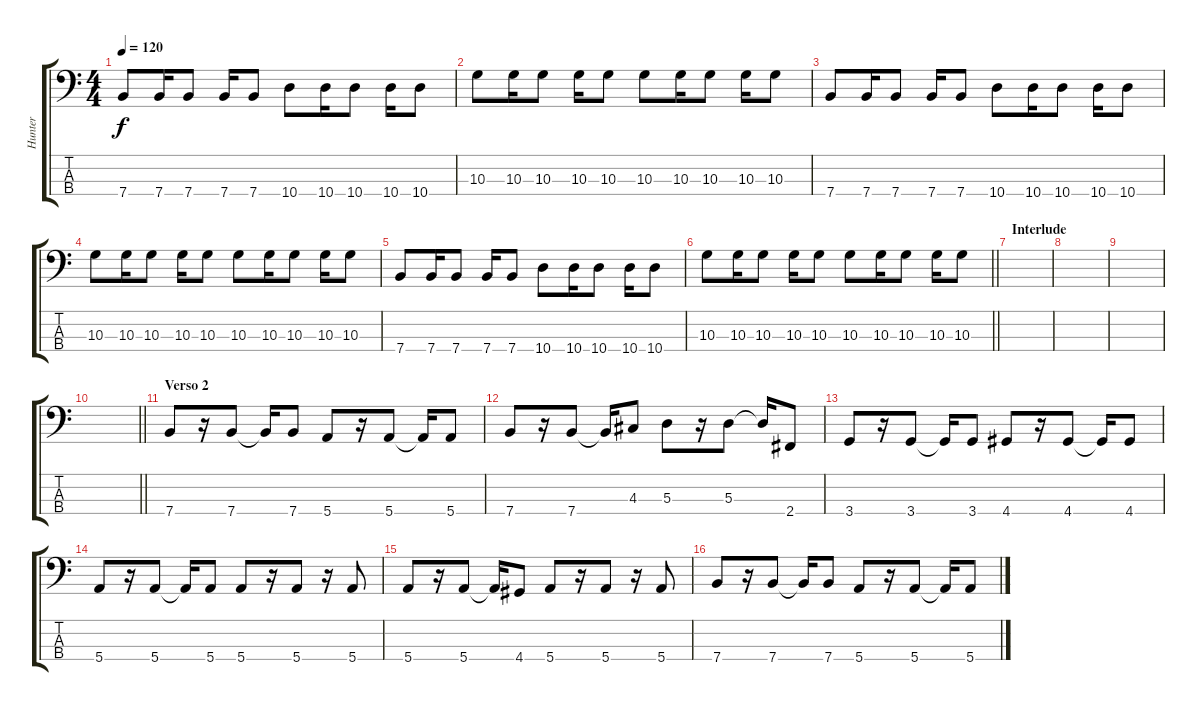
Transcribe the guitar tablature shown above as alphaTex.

\track ("Hunter" "Hunter") {instrument electricbasspick}
\staff {score tabs}
\tuning (G2 D2 A1 E1) {hide}
\ts (4 4)
\tempo 120
\clef f4
\ks c
7.4.8{dy f} 7.4.16 7.4.8 7.4.16 7.4.8 10.4.8 10.4.16 10.4.8 10.4.16 10.4.8 |
10.3.8 10.3.16 10.3.8 10.3.16 10.3.8 10.3.8 10.3.16 10.3.8 10.3.16 10.3.8 |
7.4.8 7.4.16 7.4.8 7.4.16 7.4.8 10.4.8 10.4.16 10.4.8 10.4.16 10.4.8 |
10.3.8 10.3.16 10.3.8 10.3.16 10.3.8 10.3.8 10.3.16 10.3.8 10.3.16 10.3.8 |
7.4.8 7.4.16 7.4.8 7.4.16 7.4.8 10.4.8 10.4.16 10.4.8 10.4.16 10.4.8 |
\barLineRight lightlight
10.3.8 10.3.16 10.3.8 10.3.16 10.3.8 10.3.8 10.3.16 10.3.8 10.3.16 10.3.8 |
\section ("" "Interlude")
|
|
|
\barLineRight lightlight
|
\section ("" "Verso 2")
7.4.8 r.16 7.4.8 7.4{t}.16 7.4.8 5.4.8 r.16 5.4.8 5.4{t}.16 5.4.8 |
7.4.8 r.16 7.4.8 7.4{t}.16 4.3.8 5.3.8 r.16 5.3.8 5.3{t}.16 2.4.8 |
3.4.8 r.16 3.4.8 3.4{t}.16 3.4.8 4.4.8 r.16 4.4.8 4.4{t}.16 4.4.8 |
5.4.8 r.16 5.4.8 5.4{t}.16 5.4.8 5.4.8 r.16 5.4.8 r.16 5.4.8 |
5.4.8 r.16 5.4.8 5.4{t}.16 4.4.8 5.4.8 r.16 5.4.8 r.16 5.4.8 |
7.4.8 r.16 7.4.8 7.4{t}.16 7.4.8 5.4.8 r.16 5.4.8 5.4{t}.16 5.4.8
